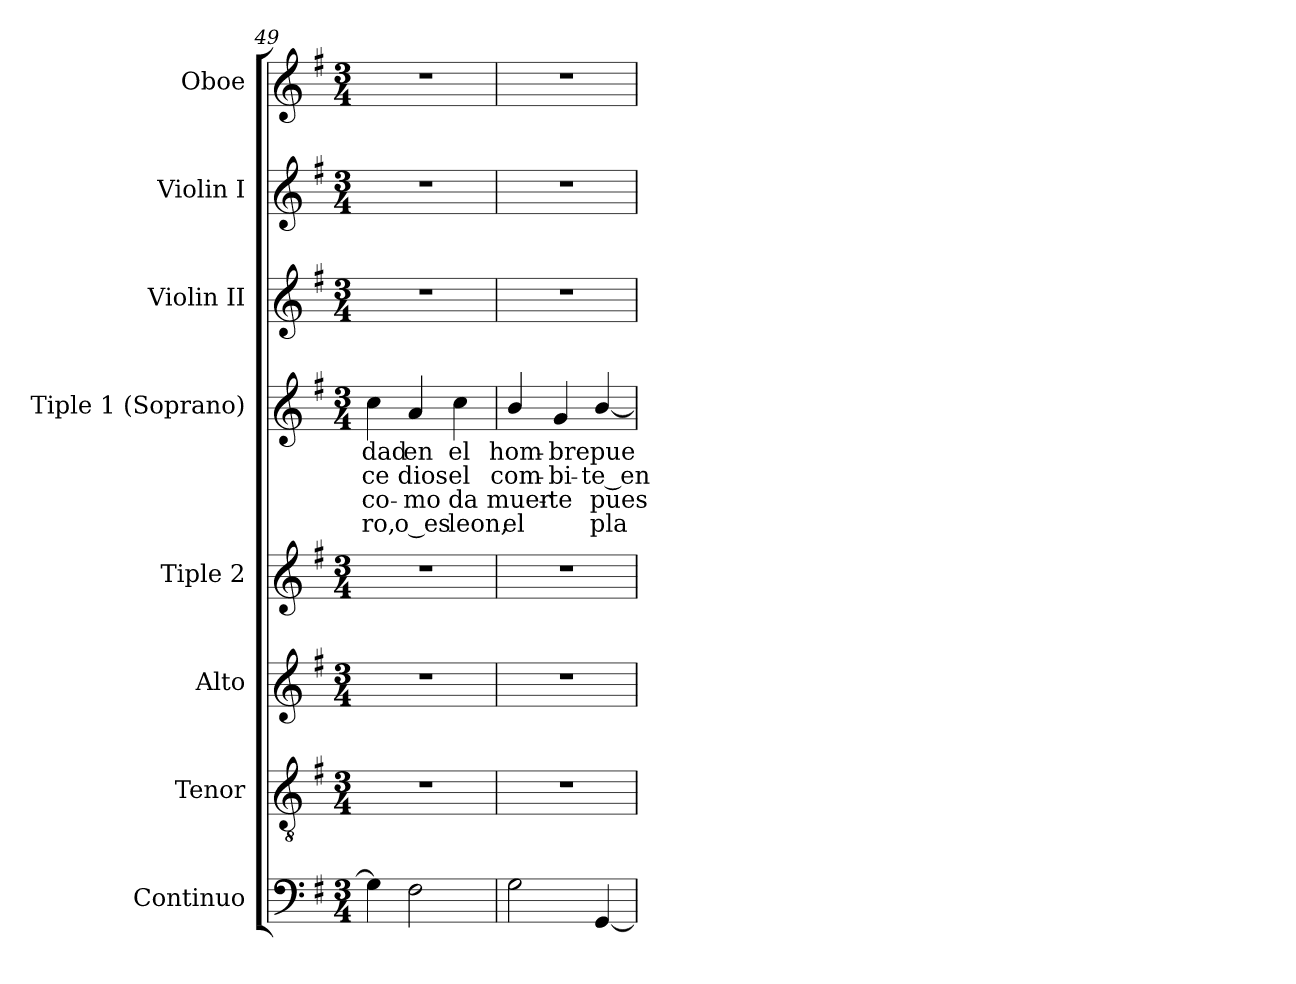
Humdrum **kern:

**kern	**kern	**kern	**kern	**kern	**text	**text	**text	**text	**kern	**kern	**kern
*part8	*part7	*part6	*part5	*part4	*part4	*part4	*part4	*part4	*part3	*part2	*part1
*staff8	*staff7	*staff6	*staff5	*staff4	*staff4	*staff4	*staff4	*staff4	*staff3	*staff2	*staff1
*I"Continuo	*I"Tenor	*I"Alto	*I"Tiple 2	*I"Tiple  1 (Soprano)	*	*	*	*	*I"Violin II	*I"Violin I	*I"Oboe
*I'Cont.	*I'T.	*I'A.	*	*I'S.	*	*	*	*	*I'Vln. II	*I'Vln. I	*I'Ob.
*clefF4	*clefGv2	*clefG2	*clefG2	*clefG2	*	*	*	*	*clefG2	*clefG2	*clefG2
*	*ITrd7c12	*	*	*	*	*	*	*	*	*	*
*k[f#]	*k[f#]	*k[f#]	*k[f#]	*k[f#]	*	*	*	*	*k[f#]	*k[f#]	*k[f#]
*G:	*G:	*G:	*G:	*G:	*	*	*	*	*G:	*G:	*G:
*M3/4	*M3/4	*M3/4	*M3/4	*M3/4	*	*	*	*	*M3/4	*M3/4	*M3/4
=49	=49	=49	=49	=49	=49	=49	=49	=49	=49	=49	=49
!	!LO:N:vis=1	!LO:N:vis=1	!LO:N:vis=1	!	!	!	!	!	!	!	!
!	!	!	!	!	!LO:LY:b:color=#000000	!LO:LY:b:color=#000000	!LO:LY:b:color=#000000	!LO:LY:b:color=#000000	!LO:N:vis=1	!LO:N:vis=1	!LO:N:vis=1
4Gi\]	2.r	2.r	2.r	4cci\	-dad	-ce	co-	-ro,	2.r	2.r	2.r
!	!	!	!	!	!LO:LY:b:color=#000000	!LO:LY:b:color=#000000	!LO:LY:b:color=#000000	!LO:LY:b:color=#000000	!	!	!
2F#i\	.	.	.	4ai/	en	dios	-mo	o_es	.	.	.
!	!	!	!	!	!LO:LY:b:color=#000000	!LO:LY:b:color=#000000	!LO:LY:b:color=#000000	!LO:LY:b:color=#000000	!	!	!
.	.	.	.	4cci\	el	el	da	leon,	.	.	.
=50	=50	=50	=50	=50	=50	=50	=50	=50	=50	=50	=50
!	!LO:N:vis=1	!LO:N:vis=1	!LO:N:vis=1	!	!	!	!	!	!	!	!
!	!	!	!	!	!LO:LY:b:color=#000000	!LO:LY:b:color=#000000	!LO:LY:b:color=#000000	!LO:LY:b:color=#000000	!LO:N:vis=1	!LO:N:vis=1	!LO:N:vis=1
2Gi\	2.r	2.r	2.r	4bi/	hom-	com-	muer-	el	2.r	2.r	2.r
!	!	!	!	!	!LO:LY:b:color=#000000	!LO:LY:b:color=#000000	!LO:LY:b:color=#000000	!	!	!	!
.	.	.	.	4gi/	-bre	-bi-	-te	.	.	.	.
!	!	!	!	!	!LO:LY:b:color=#000000	!LO:LY:b:color=#000000	!LO:LY:b:color=#000000	!LO:LY:b:color=#000000	!	!	!
[4GGi/	.	.	.	[4bi/	pue-	-te_en	pues	pla-	.	.	.
=	=	=	=	=	=	=	=	=	=	=	=
*-	*-	*-	*-	*-	*-	*-	*-	*-	*-	*-	*-
